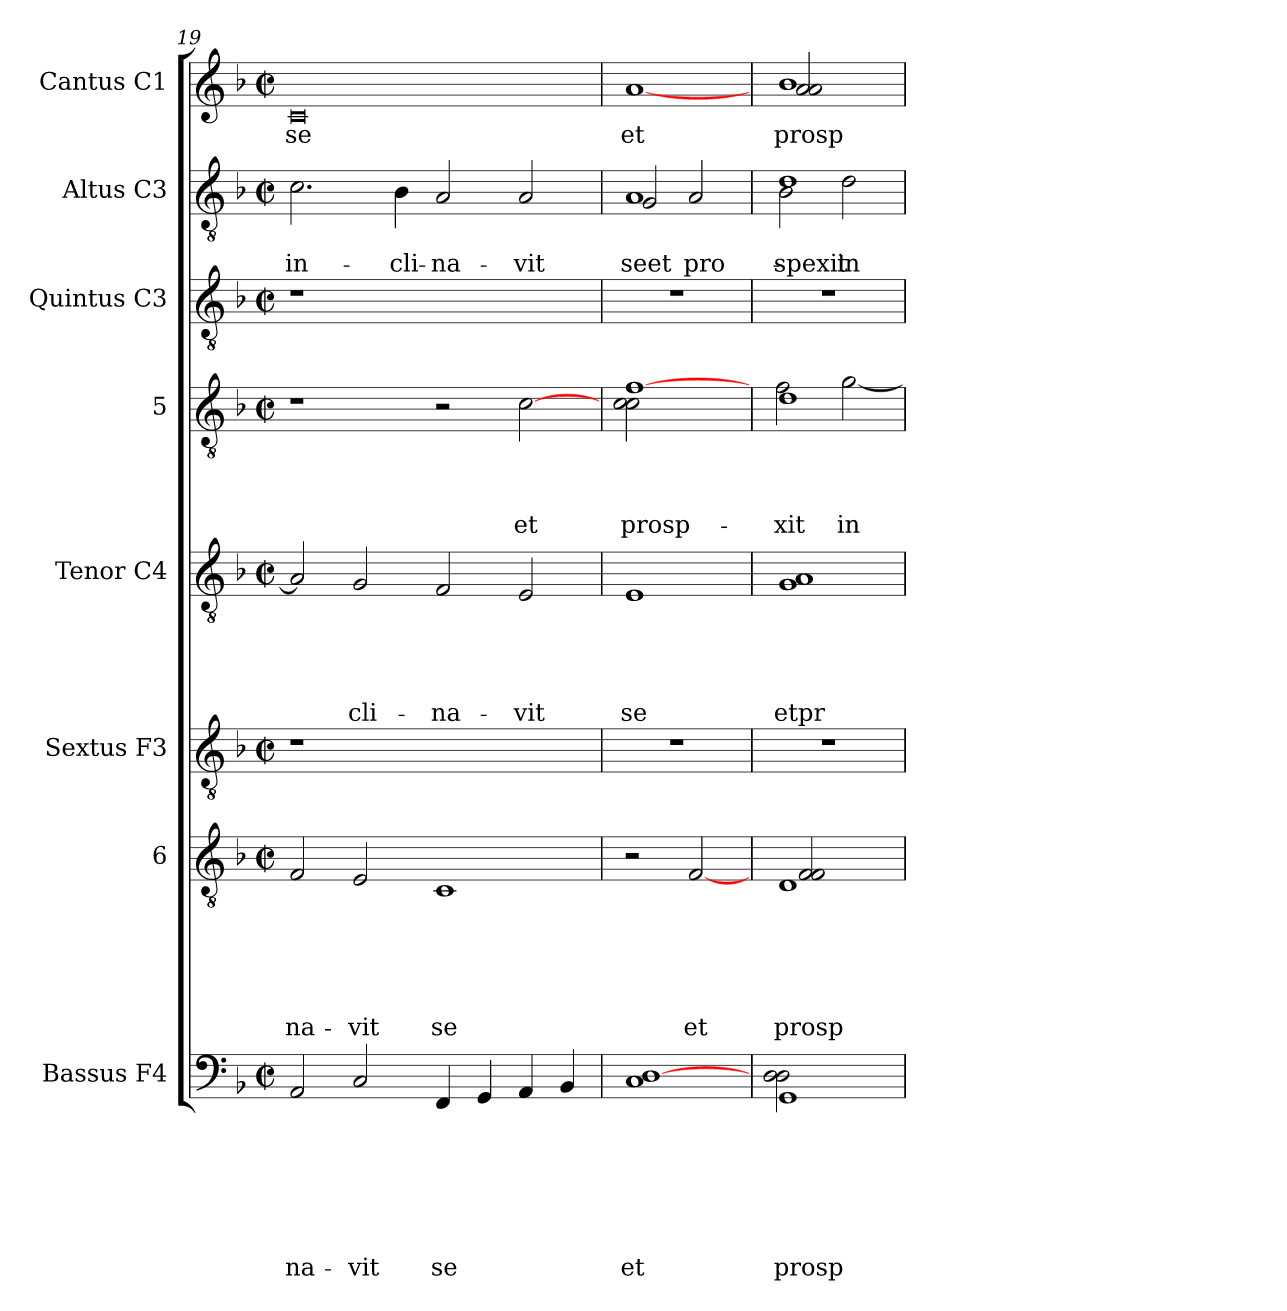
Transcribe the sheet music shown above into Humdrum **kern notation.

**kern	**text	**text	**text	**text	**text	**text	**text	**kern	**text	**text	**text	**text	**text	**text	**kern	**kern	**text	**text	**text	**text	**text	**kern	**text	**text	**text	**text	**kern	**kern	**text	**text	**kern	**text
*part8	*part8	*part8	*part8	*part8	*part8	*part8	*part8	*part7	*part7	*part7	*part7	*part7	*part7	*part7	*part6	*part5	*part5	*part5	*part5	*part5	*part5	*part4	*part4	*part4	*part4	*part4	*part3	*part2	*part2	*part2	*part1	*part1
*staff8	*staff8	*staff8	*staff8	*staff8	*staff8	*staff8	*staff8	*staff7	*staff7	*staff7	*staff7	*staff7	*staff7	*staff7	*staff6	*staff5	*staff5	*staff5	*staff5	*staff5	*staff5	*staff4	*staff4	*staff4	*staff4	*staff4	*staff3	*staff2	*staff2	*staff2	*staff1	*staff1
*I"Bassus F4	*	*	*	*	*	*	*	*I"6	*	*	*	*	*	*	*I"Sextus F3	*I"Tenor C4	*	*	*	*	*	*I"5	*	*	*	*	*I"Quintus C3	*I"Altus C3	*	*	*I"Cantus C1	*
*I'B	*	*	*	*	*	*	*	*	*	*	*	*	*	*	*	*I'T	*	*	*	*	*	*	*	*	*	*	*	*I'A	*	*	*I'C	*
*clefF4	*	*	*	*	*	*	*	*clefGv2	*	*	*	*	*	*	*clefGv2	*clefGv2	*	*	*	*	*	*clefGv2	*	*	*	*	*clefGv2	*clefGv2	*	*	*clefG2	*
*k[b-]	*	*	*	*	*	*	*	*k[b-]	*	*	*	*	*	*	*k[b-]	*k[b-]	*	*	*	*	*	*k[b-]	*	*	*	*	*k[b-]	*k[b-]	*	*	*k[b-]	*
*F:	*	*	*	*	*	*	*	*F:	*	*	*	*	*	*	*F:	*F:	*	*	*	*	*	*F:	*	*	*	*	*F:	*F:	*	*	*F:	*
*M2/2	*	*	*	*	*	*	*	*M2/2	*	*	*	*	*	*	*M2/2	*M2/2	*	*	*	*	*	*M2/2	*	*	*	*	*M2/2	*M2/2	*	*	*M2/2	*
*met(c|)	*	*	*	*	*	*	*	*met(c|)	*	*	*	*	*	*	*met(c|)	*met(c|)	*	*	*	*	*	*met(c|)	*	*	*	*	*met(c|)	*met(c|)	*	*	*met(c|)	*
=19	=19	=19	=19	=19	=19	=19	=19	=19	=19	=19	=19	=19	=19	=19	=19	=19	=19	=19	=19	=19	=19	=19	=19	=19	=19	=19	=19	=19	=19	=19	=19	=19
!	!	!	!	!	!	!	!LO:LY:b	!	!	!	!	!	!	!LO:LY:b	!	!	!	!	!	!	!	!	!	!	!	!	!	!	!	!LO:LY:b	!	!LO:LY:b
2AA/	.	.	.	.	.	.	-na-	2F/	.	.	.	.	.	-na-	1r	2A/]	.	.	.	.	.	1r	.	.	.	.	1r	2.c\	.	in-	0c	se
!	!	!	!	!	!	!	!LO:LY:b	!	!	!	!	!	!	!LO:LY:b	!	!	!	!	!	!	!LO:LY:b	!	!	!	!	!	!	!	!	!	!	!
2C/	.	.	.	.	.	.	-vit	2E/	.	.	.	.	.	-vit	.	2G/	.	.	.	.	-cli-	.	.	.	.	.	.	.	.	.	.	.
!	!	!	!	!	!	!	!	!	!	!	!	!	!	!	!	!	!	!	!	!	!	!	!	!	!	!	!	!	!	!LO:LY:b	!	!
.	.	.	.	.	.	.	.	.	.	.	.	.	.	.	.	.	.	.	.	.	.	.	.	.	.	.	.	4B-\	.	-cli-	.	.
!	!	!	!	!	!	!	!LO:LY:b	!	!	!	!	!	!	!LO:LY:b	!	!	!	!	!	!	!LO:LY:b	!	!	!	!	!	!	!	!	!LO:LY:b	!	!
4FF/	.	.	.	.	.	.	se	1C	.	.	.	.	.	se	1ryy	2F/	.	.	.	.	-na-	2r	.	.	.	.	1ryy	2A/	.	-na-	.	.
4GG/	.	.	.	.	.	.	.	.	.	.	.	.	.	.	.	.	.	.	.	.	.	.	.	.	.	.	.	.	.	.	.	.
!	!	!	!	!	!	!	!	!	!	!	!	!	!	!	!	!	!	!	!	!	!LO:LY:b	!	!	!	!	!LO:LY:b	!	!	!	!LO:LY:b	!	!
4AA/	.	.	.	.	.	.	.	.	.	.	.	.	.	.	.	2E/	.	.	.	.	-vit	[>2c\	.	.	.	et	.	2A/	.	-vit	.	.
4BB-/	.	.	.	.	.	.	.	.	.	.	.	.	.	.	.	.	.	.	.	.	.	.	.	.	.	.	.	.	.	.	.	.
=20	=20	=20	=20	=20	=20	=20	=20	=20	=20	=20	=20	=20	=20	=20	=20	=20	=20	=20	=20	=20	=20	=20	=20	=20	=20	=20	=20	=20	=20	=20	=20	=20
!	!	!	!	!	!	!	!LO:LY:b	!	!	!	!	!	!	!	!	!	!	!	!	!	!LO:LY:b	!	!	!	!	!LO:LY:b	!	!	!	!LO:LY:b	!	!LO:LY:b
*	*	*	*	*	*	*	*	*	*	*	*	*	*	*	*	*	*	*	*	*	*	*^	*	*	*	*	*	*^	*	*	*	*
1C [>1D	.	.	.	.	.	.	et	2r	.	.	.	.	.	.	1r	1E	.	.	.	.	se	[>1f	2c\ 2c\	.	.	.	prosp-	1r	1A	2G/	.	seet	[<1a	et
!	!	!	!	!	!	!	!	!	!	!	!	!	!	!LO:LY:b	!	!	!	!	!	!	!	!	!	!	!	!	!	!	!	!	!	!LO:LY:b	!	!
.	.	.	.	.	.	.	.	[<2F/	.	.	.	.	.	et	.	.	.	.	.	.	.	.	2ryy	.	.	.	.	.	.	2A/	.	pro-	.	.
=21	=21	=21	=21	=21	=21	=21	=21	=21	=21	=21	=21	=21	=21	=21	=21	=21	=21	=21	=21	=21	=21	=21	=21	=21	=21	=21	=21	=21	=21	=21	=21	=21	=21	=21
*^	*	*	*	*	*	*	*	*	*	*	*	*	*	*	*	*	*	*	*	*	*	*	*	*	*	*	*	*	*	*	*	*	*	*
!	!	!	!	!	!	!	!	!LO:LY:b	!	!	!	!	!	!	!LO:LY:b	!	!	!	!	!	!	!LO:LY:b	!	!	!	!	!	!LO:LY:b	!	!	!	!	!LO:LY:b	!	!LO:LY:b
*	*	*	*	*	*	*	*	*	*^	*	*	*	*	*	*	*	*	*	*	*	*	*	*	*	*	*	*	*	*	*	*	*	*	*^	*
1GG	2D\ 2D\	.	.	.	.	.	.	prosp-	1D	2F/ 2F/	.	.	.	.	.	prosp-	1r	1G 1A	.	.	.	.	etpr	1d	2f\	.	.	.	-xit	1r	1d	2B-\	.	-spexit-	1b-	2a/ 2a/	prosp-
!	!	!	!	!	!	!	!	!	!	!	!	!	!	!	!	!	!	!	!	!	!	!	!	!	!	!	!	!	!LO:LY:b	!	!	!	!	!LO:LY:b	!	!	!
.	2ryy	.	.	.	.	.	.	.	.	2ryy	.	.	.	.	.	.	.	.	.	.	.	.	.	.	[>2g\	.	.	.	in	.	.	2d\	.	-in	.	2ryy	.
*v	*v	*	*	*	*	*	*	*	*	*	*	*	*	*	*	*	*	*	*	*	*	*	*	*v	*v	*	*	*	*	*	*v	*v	*	*	*v	*v	*
*	*	*	*	*	*	*	*	*v	*v	*	*	*	*	*	*	*	*	*	*	*	*	*	*	*	*	*	*	*	*	*	*	*	*
=	=	=	=	=	=	=	=	=	=	=	=	=	=	=	=	=	=	=	=	=	=	=	=	=	=	=	=	=	=	=	=	=
*-	*-	*-	*-	*-	*-	*-	*-	*-	*-	*-	*-	*-	*-	*-	*-	*-	*-	*-	*-	*-	*-	*-	*-	*-	*-	*-	*-	*-	*-	*-	*-	*-
